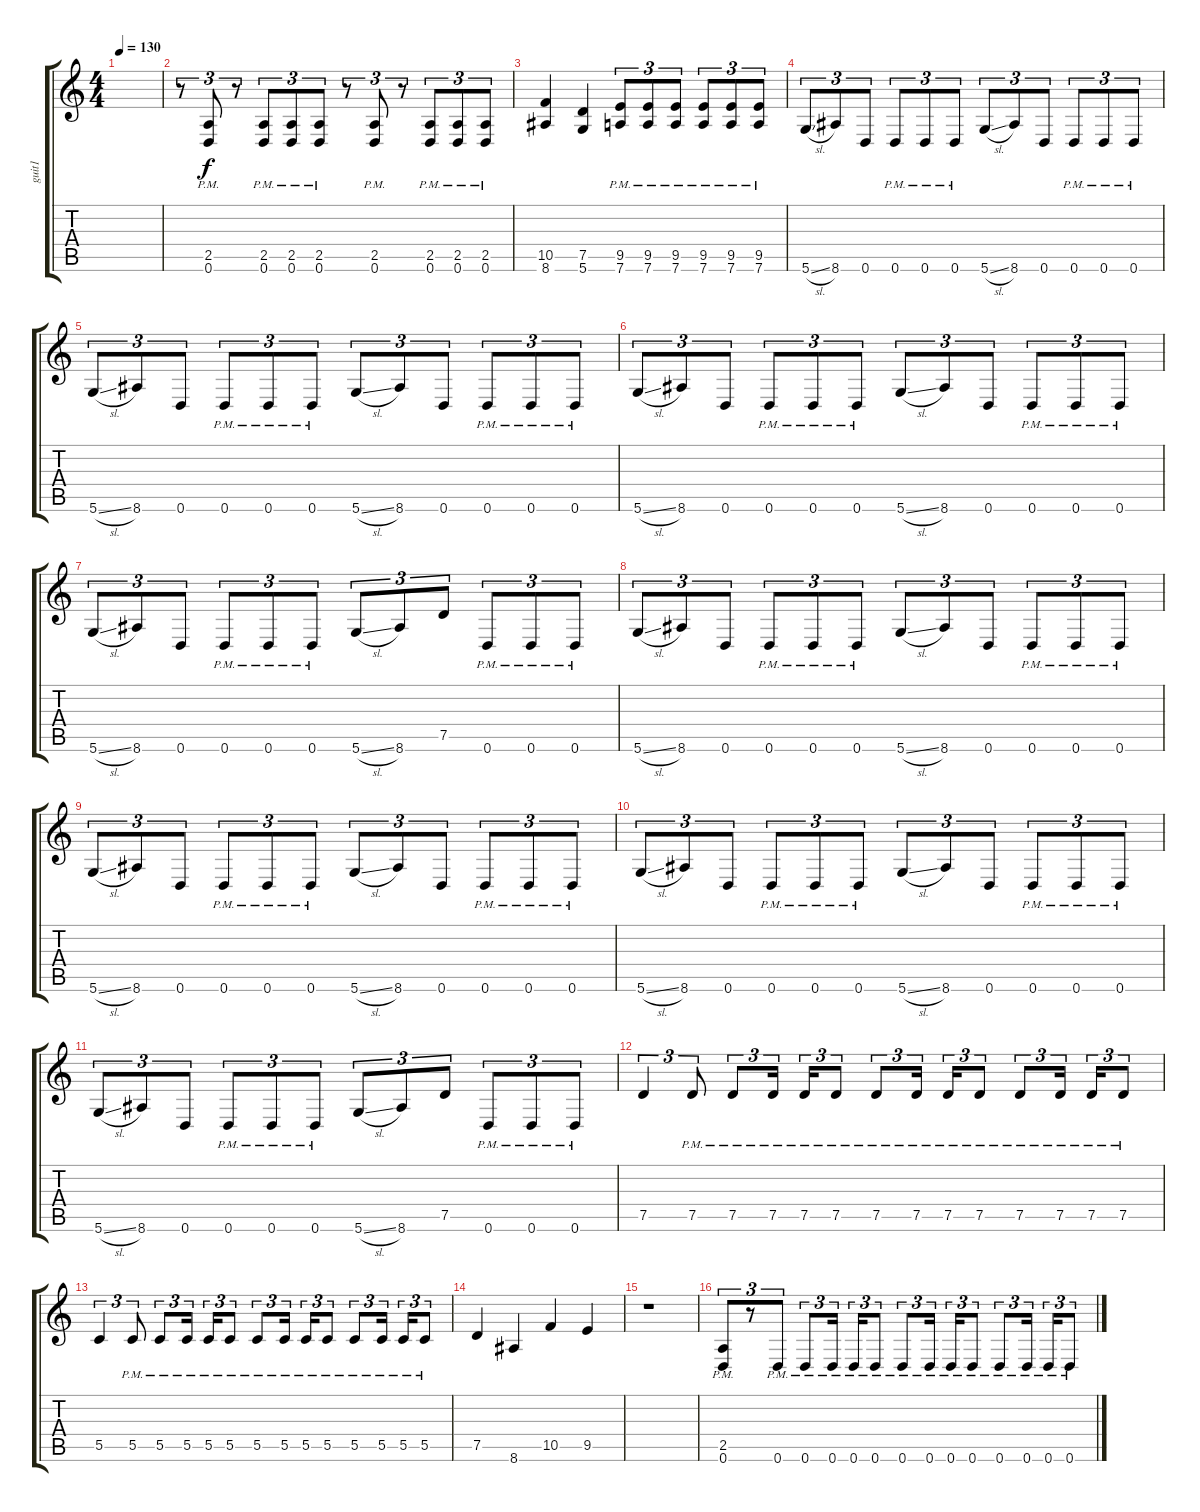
\track ("guit1" "guit1") {instrument distortionguitar}
\staff {score tabs}
\tuning (D4 A3 F3 C3 G2 D2) {hide}
\ts (4 4)
\tempo 130
\clef g2
\ks c
|
r.8{tu (3 2)} (2.5{pm} 0.6{pm}).8{tu (3 2)} r.8{tu (3 2)} (2.5{pm} 0.6{pm}).8{tu (3 2)} (2.5{pm} 0.6{pm}).8{tu (3 2)} (2.5{pm} 0.6{pm}).8{tu (3 2)} r.8{tu (3 2)} (2.5{pm} 0.6{pm}).8{tu (3 2)} r.8{tu (3 2)} (2.5{pm} 0.6{pm}).8{tu (3 2)} (2.5{pm} 0.6{pm}).8{tu (3 2)} (2.5{pm} 0.6{pm}).8{tu (3 2)} |
(10.5 8.6).4 (7.5 5.6).4 (9.5{pm} 7.6{pm}).8{tu (3 2)} (9.5{pm} 7.6{pm}).8{tu (3 2)} (9.5{pm} 7.6{pm}).8{tu (3 2)} (9.5{pm} 7.6{pm}).8{tu (3 2)} (9.5{pm} 7.6{pm}).8{tu (3 2)} (9.5{pm} 7.6{pm}).8{tu (3 2)} |
5.6{sl}.8{tu (3 2)} 8.6.8{tu (3 2)} 0.6.8{tu (3 2)} 0.6{pm}.8{tu (3 2)} 0.6{pm}.8{tu (3 2)} 0.6{pm}.8{tu (3 2)} 5.6{sl}.8{tu (3 2)} 8.6.8{tu (3 2)} 0.6.8{tu (3 2)} 0.6{pm}.8{tu (3 2)} 0.6{pm}.8{tu (3 2)} 0.6{pm}.8{tu (3 2)} |
5.6{sl}.8{tu (3 2)} 8.6.8{tu (3 2)} 0.6.8{tu (3 2)} 0.6{pm}.8{tu (3 2)} 0.6{pm}.8{tu (3 2)} 0.6{pm}.8{tu (3 2)} 5.6{sl}.8{tu (3 2)} 8.6.8{tu (3 2)} 0.6.8{tu (3 2)} 0.6{pm}.8{tu (3 2)} 0.6{pm}.8{tu (3 2)} 0.6{pm}.8{tu (3 2)} |
5.6{sl}.8{tu (3 2)} 8.6.8{tu (3 2)} 0.6.8{tu (3 2)} 0.6{pm}.8{tu (3 2)} 0.6{pm}.8{tu (3 2)} 0.6{pm}.8{tu (3 2)} 5.6{sl}.8{tu (3 2)} 8.6.8{tu (3 2)} 0.6.8{tu (3 2)} 0.6{pm}.8{tu (3 2)} 0.6{pm}.8{tu (3 2)} 0.6{pm}.8{tu (3 2)} |
5.6{sl}.8{tu (3 2)} 8.6.8{tu (3 2)} 0.6.8{tu (3 2)} 0.6{pm}.8{tu (3 2)} 0.6{pm}.8{tu (3 2)} 0.6{pm}.8{tu (3 2)} 5.6{sl}.8{tu (3 2)} 8.6.8{tu (3 2)} 7.5.8{tu (3 2)} 0.6{pm}.8{tu (3 2)} 0.6{pm}.8{tu (3 2)} 0.6{pm}.8{tu (3 2)} |
5.6{sl}.8{tu (3 2)} 8.6.8{tu (3 2)} 0.6.8{tu (3 2)} 0.6{pm}.8{tu (3 2)} 0.6{pm}.8{tu (3 2)} 0.6{pm}.8{tu (3 2)} 5.6{sl}.8{tu (3 2)} 8.6.8{tu (3 2)} 0.6.8{tu (3 2)} 0.6{pm}.8{tu (3 2)} 0.6{pm}.8{tu (3 2)} 0.6{pm}.8{tu (3 2)} |
5.6{sl}.8{tu (3 2)} 8.6.8{tu (3 2)} 0.6.8{tu (3 2)} 0.6{pm}.8{tu (3 2)} 0.6{pm}.8{tu (3 2)} 0.6{pm}.8{tu (3 2)} 5.6{sl}.8{tu (3 2)} 8.6.8{tu (3 2)} 0.6.8{tu (3 2)} 0.6{pm}.8{tu (3 2)} 0.6{pm}.8{tu (3 2)} 0.6{pm}.8{tu (3 2)} |
5.6{sl}.8{tu (3 2)} 8.6.8{tu (3 2)} 0.6.8{tu (3 2)} 0.6{pm}.8{tu (3 2)} 0.6{pm}.8{tu (3 2)} 0.6{pm}.8{tu (3 2)} 5.6{sl}.8{tu (3 2)} 8.6.8{tu (3 2)} 0.6.8{tu (3 2)} 0.6{pm}.8{tu (3 2)} 0.6{pm}.8{tu (3 2)} 0.6{pm}.8{tu (3 2)} |
5.6{sl}.8{tu (3 2)} 8.6.8{tu (3 2)} 0.6.8{tu (3 2)} 0.6{pm}.8{tu (3 2)} 0.6{pm}.8{tu (3 2)} 0.6{pm}.8{tu (3 2)} 5.6{sl}.8{tu (3 2)} 8.6.8{tu (3 2)} 7.5.8{tu (3 2)} 0.6{pm}.8{tu (3 2)} 0.6{pm}.8{tu (3 2)} 0.6{pm}.8{tu (3 2)} |
7.5.4{tu (3 2)} 7.5{pm}.8{tu (3 2)} 7.5{pm}.8{tu (3 2)} 7.5{pm}.16{tu (3 2) beam splitsecondary} 7.5{pm}.16{tu (3 2)} 7.5{pm}.8{tu (3 2)} 7.5{pm}.8{tu (3 2)} 7.5{pm}.16{tu (3 2) beam splitsecondary} 7.5{pm}.16{tu (3 2)} 7.5{pm}.8{tu (3 2)} 7.5{pm}.8{tu (3 2)} 7.5{pm}.16{tu (3 2) beam splitsecondary} 7.5{pm}.16{tu (3 2)} 7.5{pm}.8{tu (3 2)} |
5.5.4{tu (3 2)} 5.5{pm}.8{tu (3 2)} 5.5{pm}.8{tu (3 2)} 5.5{pm}.16{tu (3 2) beam splitsecondary} 5.5{pm}.16{tu (3 2)} 5.5{pm}.8{tu (3 2)} 5.5{pm}.8{tu (3 2)} 5.5{pm}.16{tu (3 2) beam splitsecondary} 5.5{pm}.16{tu (3 2)} 5.5{pm}.8{tu (3 2)} 5.5{pm}.8{tu (3 2)} 5.5{pm}.16{tu (3 2) beam splitsecondary} 5.5{pm}.16{tu (3 2)} 5.5{pm}.8{tu (3 2)} |
7.5.4 8.6.4 10.5.4 9.5.4 |
r.1 |
(2.5{pm} 0.6{pm}).8{tu (3 2)} r.8{tu (3 2)} 0.6{pm}.8{tu (3 2)} 0.6{pm}.8{tu (3 2)} 0.6{pm}.16{tu (3 2) beam splitsecondary} 0.6{pm}.16{tu (3 2)} 0.6{pm}.8{tu (3 2)} 0.6{pm}.8{tu (3 2)} 0.6{pm}.16{tu (3 2) beam splitsecondary} 0.6{pm}.16{tu (3 2)} 0.6{pm}.8{tu (3 2)} 0.6{pm}.8{tu (3 2)} 0.6{pm}.16{tu (3 2) beam splitsecondary} 0.6{pm}.16{tu (3 2)} 0.6{pm}.8{tu (3 2)}
